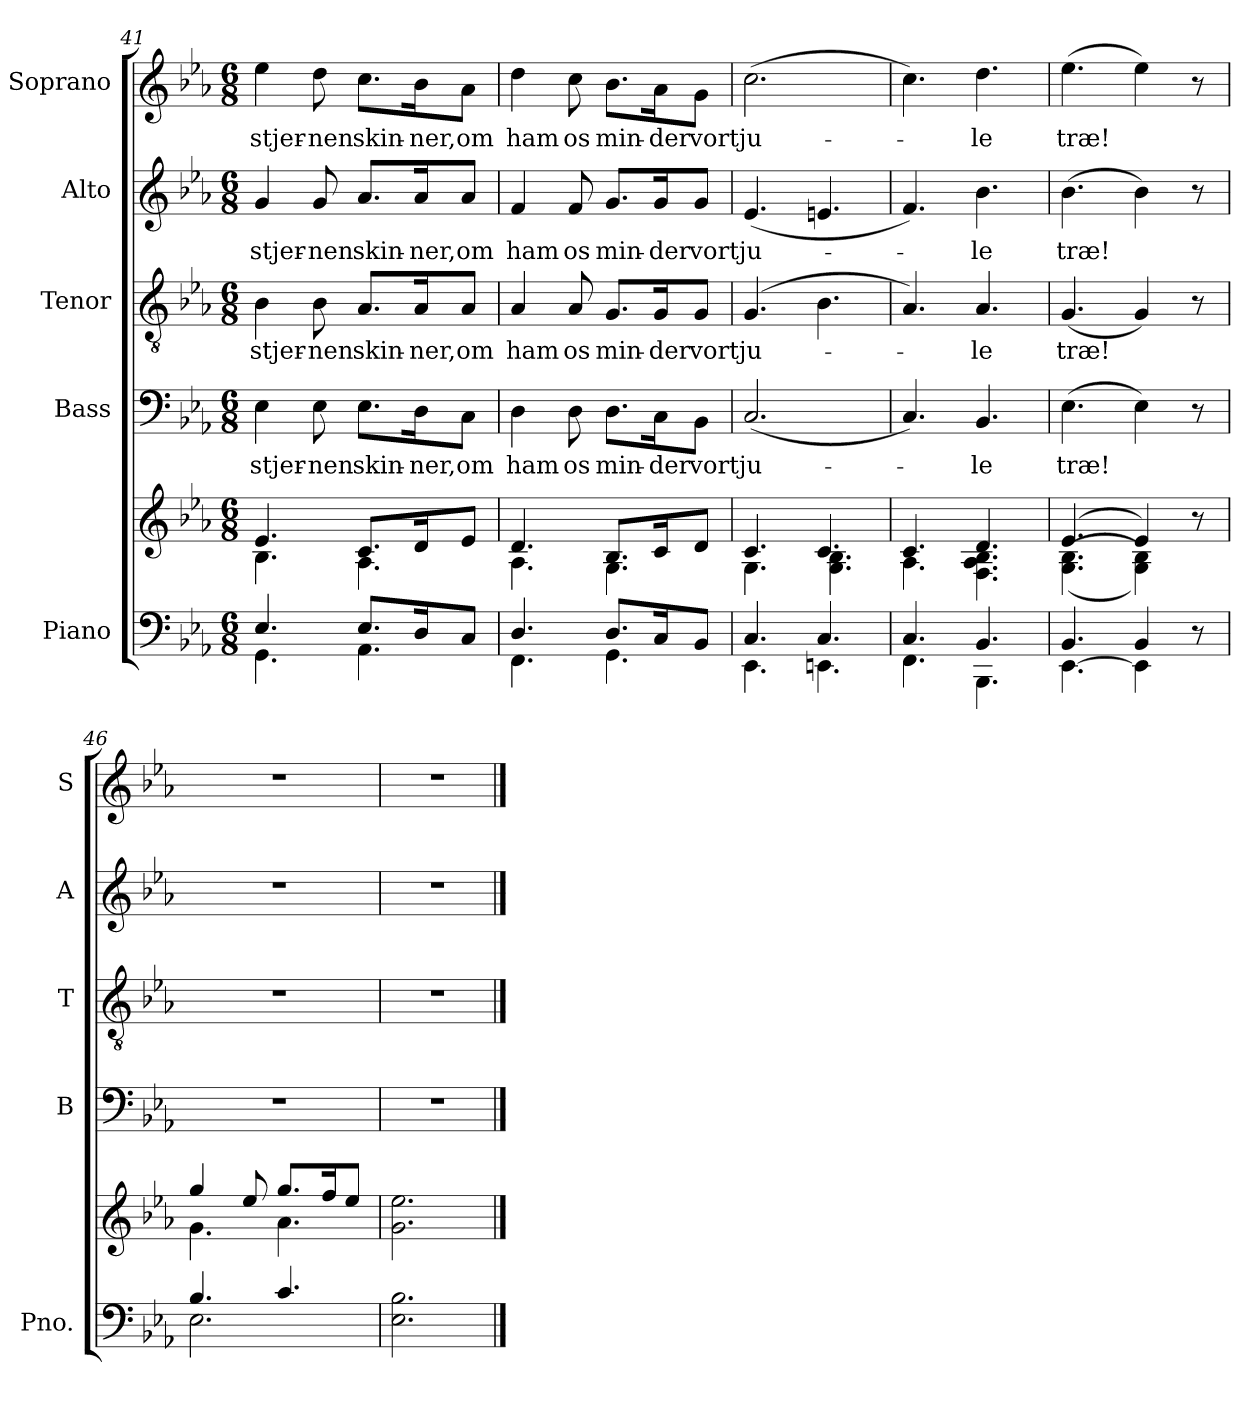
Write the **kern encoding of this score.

**kern	**kern	**kern	**text	**kern	**text	**kern	**text	**kern	**text
*part5	*part5	*part4	*part4	*part3	*part3	*part2	*part2	*part1	*part1
*staff6	*staff5	*staff4	*staff4	*staff3	*staff3	*staff2	*staff2	*staff1	*staff1
*I"Piano	*	*I"Bass	*	*I"Tenor	*	*I"Alto	*	*I"Soprano	*
*I'Pno.	*	*I'B	*	*I'T	*	*I'A	*	*I'S	*
*clefF4	*clefG2	*clefF4	*	*clefGv2	*	*clefG2	*	*clefG2	*
*k[b-e-a-]	*k[b-e-a-]	*k[b-e-a-]	*	*k[b-e-a-]	*	*k[b-e-a-]	*	*k[b-e-a-]	*
*E-:	*E-:	*E-:	*	*E-:	*	*E-:	*	*E-:	*
*M6/8	*M6/8	*M6/8	*	*M6/8	*	*M6/8	*	*M6/8	*
=41	=41	=41	=41	=41	=41	=41	=41	=41	=41
*^	*^	*	*	*	*	*	*	*	*
!	!	!	!	!	!LO:LY:b	!	!LO:LY:b	!	!LO:LY:b	!	!LO:LY:b
4.GG\	4.E-/	4.e-/	4.B-\	4E-\	stjer-	4B-\	stjer-	4g/	stjer-	4ee-\	stjer-
!	!	!	!	!	!LO:LY:b	!	!LO:LY:b	!	!LO:LY:b	!	!LO:LY:b
.	.	.	.	8E-\	-nen	8B-\	-nen	8g/	-nen	8dd\	-nen
!	!	!	!	!	!LO:LY:b	!	!LO:LY:b	!	!LO:LY:b	!	!LO:LY:b
4.AA-\	8.E-/L	8.c/L	4.A-\	8.E-\L	skin-	8.A-/L	skin-	8.a-/L	skin-	8.cc\L	skin-
!	!	!	!	!	!LO:LY:b	!	!LO:LY:b	!	!LO:LY:b	!	!LO:LY:b
.	16D/K	16d/K	.	16D\K	-ner,	16A-/K	-ner,	16a-/K	-ner,	16b-\K	-ner,
!	!	!	!	!	!LO:LY:b	!	!LO:LY:b	!	!LO:LY:b	!	!LO:LY:b
.	8C/J	8e-/J	.	8C\J	om	8A-/J	om	8a-/J	om	8a-\J	om
=42	=42	=42	=42	=42	=42	=42	=42	=42	=42	=42	=42
!	!	!	!	!	!LO:LY:b	!	!LO:LY:b	!	!LO:LY:b	!	!LO:LY:b
4.FF\	4.D/	4.d/	4.A-\	4D\	ham	4A-/	ham	4f/	ham	4dd\	ham
!	!	!	!	!	!LO:LY:b	!	!LO:LY:b	!	!LO:LY:b	!	!LO:LY:b
.	.	.	.	8D\	os	8A-/	os	8f/	os	8cc\	os
!	!	!	!	!	!LO:LY:b	!	!LO:LY:b	!	!LO:LY:b	!	!LO:LY:b
4.GG\	8.D/L	8.B-/L	4.G\	8.D\L	min-	8.G/L	min-	8.g/L	min-	8.b-\L	min-
!	!	!	!	!	!LO:LY:b	!	!LO:LY:b	!	!LO:LY:b	!	!LO:LY:b
.	16C/K	16c/K	.	16C\K	-der	16G/K	-der	16g/K	-der	16a-\K	-der
!	!	!	!	!	!LO:LY:b	!	!LO:LY:b	!	!LO:LY:b	!	!LO:LY:b
.	8BB-/J	8d/J	.	8BB-\J	vort	8G/J	vort	8g/J	vort	8g\J	vort
=43	=43	=43	=43	=43	=43	=43	=43	=43	=43	=43	=43
!	!	!	!	!	!LO:LY:b	!	!LO:LY:b	!	!LO:LY:b	!	!LO:LY:b
4.EE-\	4.C/	4.c/	4.G\	(<2.C/	ju-	(>4.G/	ju-	(<4.e-/	ju-	(>2.cc\	ju-
4.EEn\	4.C/	4.c/	4.G\ 4.B-\	.	.	4.B-\	.	4.en/	.	.	.
!!LO:PB:g=z
=44	=44	=44	=44	=44	=44	=44	=44	=44	=44	=44	=44
4.FF\	4.C/	4.c/	4.A-\	4.C/)	.	4.A-/)	.	4.f/)	.	4.cc\)	.
!	!	!	!	!	!LO:LY:b	!	!LO:LY:b	!	!LO:LY:b	!	!LO:LY:b
4.BBB-\	4.BB-/	4.d/	4.F\ 4.A-\ 4.B-\	4.BB-/	-le	4.A-/	-le	4.b-\	-le	4.dd\	-le
=45	=45	=45	=45	=45	=45	=45	=45	=45	=45	=45	=45
!	!	!	!	!	!LO:LY:b	!	!LO:LY:b	!	!LO:LY:b	!	!LO:LY:b
[4.EE-\	4.BB-/	(>4.e-/	(<(<4.G\ 4.B-\	(>4.E-\	træ!	(<4.G/	træ!	(>4.b-\	træ!	(>4.ee-\	træ!
4EE-\]	4BB-/	4e-/)	4G\ 4B-\))	4E-\)	.	4G/)	.	4b-\)	.	4ee-\)	.
8ryy	8r	8r	8ryy	8r	.	8r	.	8r	.	8r	.
=46	=46	=46	=46	=46	=46	=46	=46	=46	=46	=46	=46
2.E-\	4.B-/	4gg/	4.g\	2.r	.	2.r	.	2.r	.	2.r	.
.	.	8ee-/	.	.	.	.	.	.	.	.	.
.	4.c/	8.gg/L	4.a-\	.	.	.	.	.	.	.	.
.	.	16ff/K	.	.	.	.	.	.	.	.	.
.	.	8ee-/J	.	.	.	.	.	.	.	.	.
*v	*v	*	*	*	*	*	*	*	*	*	*
*	*v	*v	*	*	*	*	*	*	*	*
=47	=47	=47	=47	=47	=47	=47	=47	=47	=47
2.E-\ 2.B-\	2.g\ 2.ee-\	2.r	.	2.r	.	2.r	.	2.r	.
==	==	==	==	==	==	==	==	==	==
*-	*-	*-	*-	*-	*-	*-	*-	*-	*-
